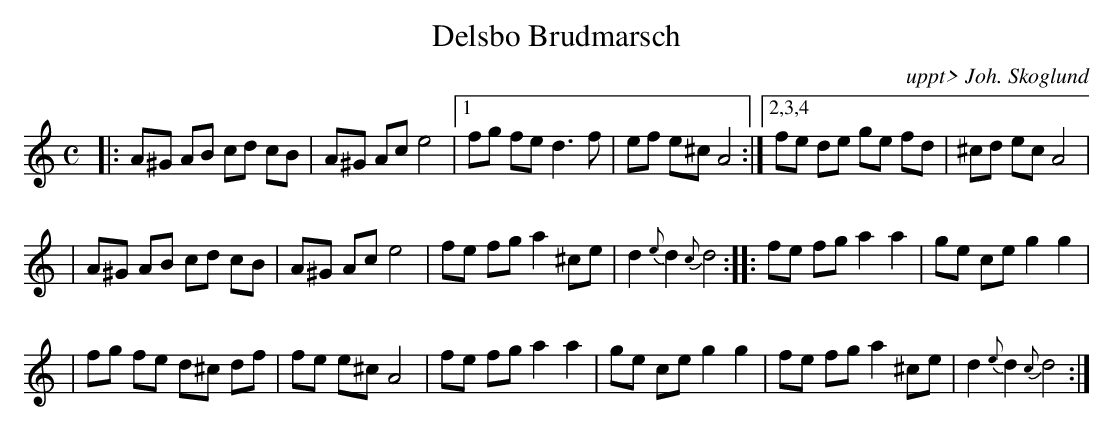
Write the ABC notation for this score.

X:1
T: Delsbo Brudmarsch
O: uppt> Joh. Skoglund
M: C
L: 1/8
K: Ddor
|: A^G AB cd cB | A^G Ac e4 \
|1 fg fe d3 f | ef e^c A4 \
:|2,3,4 fe de ge fd | ^cd ec A4 |
|  A^G AB cd cB | A^G Ac e4 \
|  fe fg a2 ^ce | d2 {e}d2 {c}d4 :| \
|: fe fg a2 a2 | ge ce g2 g2 |
| fg fe d^c df | fe e^c A4 \
|  fe fg a2 a2 | ge ce g2 g2 \
| fe fg a2 ^ce |  d2 {e}d2 {c}d4 :|
